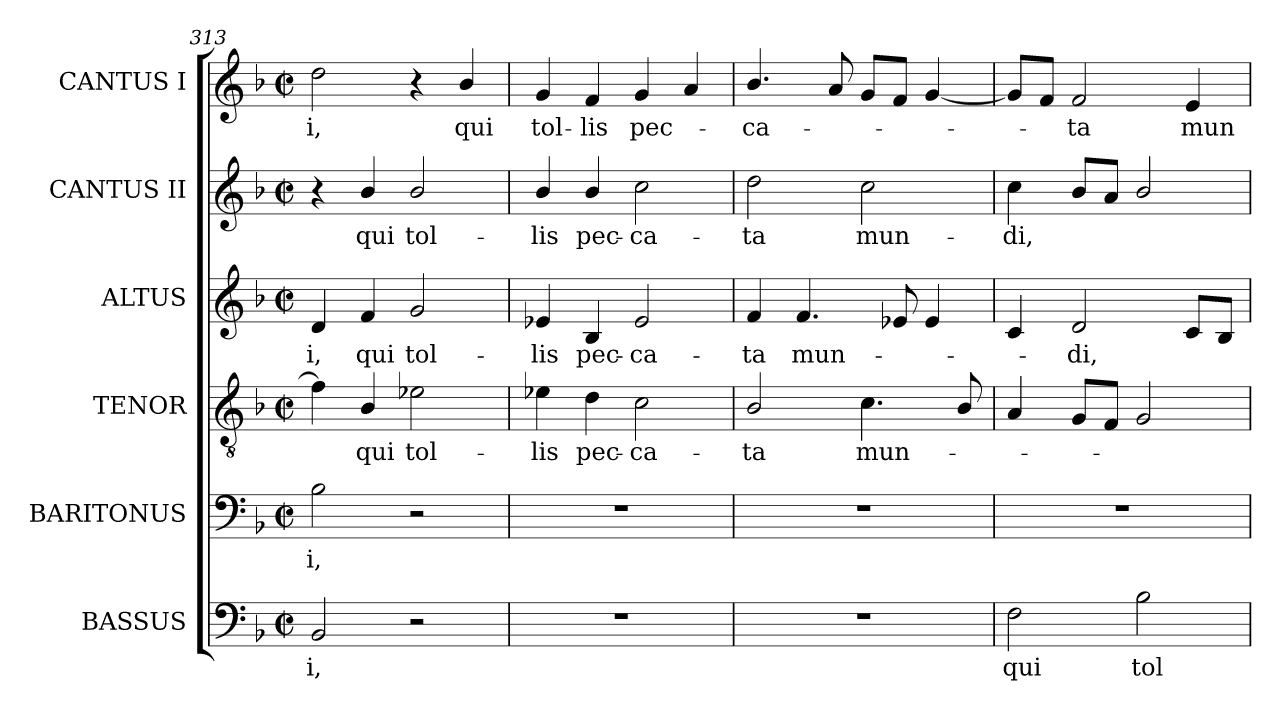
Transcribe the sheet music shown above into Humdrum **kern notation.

**kern	**text	**kern	**text	**kern	**text	**kern	**text	**kern	**text	**kern	**text
*part6	*part6	*part5	*part5	*part4	*part4	*part3	*part3	*part2	*part2	*part1	*part1
*staff6	*staff6	*staff5	*staff5	*staff4	*staff4	*staff3	*staff3	*staff2	*staff2	*staff1	*staff1
*I"BASSUS	*	*I"BARITONUS	*	*I"TENOR	*	*I"ALTUS	*	*I"CANTUS II	*	*I"CANTUS I	*
*I'B.	*	*I'Bar.	*	*I'T.	*	*I'A.	*	*	*	*	*
!!LO:LB:g=z
*clefF4	*	*clefF4	*	*clefGv2	*	*clefG2	*	*clefG2	*	*clefG2	*
*	*	*	*	*ITrd7c12	*	*	*	*	*	*	*
*k[b-]	*	*k[b-]	*	*k[b-]	*	*k[b-]	*	*k[b-]	*	*k[b-]	*
*F:	*	*F:	*	*F:	*	*F:	*	*F:	*	*F:	*
*M2/2	*	*M2/2	*	*M2/2	*	*M2/2	*	*M2/2	*	*M2/2	*
*met(c|)	*	*met(c|)	*	*met(c|)	*	*met(c|)	*	*met(c|)	*	*met(c|)	*
=313	=313	=313	=313	=313	=313	=313	=313	=313	=313	=313	=313
!	!LO:LY:b:color=#000000	!	!	!	!	!	!	!	!	!	!
!	!	!	!LO:LY:b:color=#000000	!	!	!	!	!	!	!	!
!	!	!	!	!	!	!	!LO:LY:b:color=#000000	!	!	!	!
!	!	!	!	!	!	!	!	!	!	!	!LO:LY:b:color=#000000
2BB-i/	-i,	2B-i\	-i,	4Fi\]	.	4di/	-i,	4r	.	2ddi\	-i,
!	!	!	!	!	!LO:LY:b:color=#000000	!	!	!	!	!	!
!	!	!	!	!	!	!	!LO:LY:b:color=#000000	!	!	!	!
!	!	!	!	!	!	!	!	!	!LO:LY:b:color=#000000	!	!
.	.	.	.	4BB-i/	qui	4fi/	qui	4b-i/	qui	.	.
!	!	!	!	!	!LO:LY:b:color=#000000	!	!	!	!	!	!
!	!	!	!	!	!	!	!LO:LY:b:color=#000000	!	!	!	!
!	!	!	!	!	!	!	!	!	!LO:LY:b:color=#000000	!	!
2r	.	2r	.	2E-Xi\	tol-	2gi/	tol-	2b-i/	tol-	4r	.
!	!	!	!	!	!	!	!	!	!	!	!LO:LY:b:color=#000000
.	.	.	.	.	.	.	.	.	.	4b-i/	qui
=314	=314	=314	=314	=314	=314	=314	=314	=314	=314	=314	=314
!	!	!	!	!	!LO:LY:b:color=#000000	!	!	!	!	!	!
!	!	!	!	!	!	!	!LO:LY:b:color=#000000	!	!	!	!
!	!	!	!	!	!	!	!	!	!LO:LY:b:color=#000000	!	!
!	!	!	!	!	!	!	!	!	!	!	!LO:LY:b:color=#000000
1r	.	1r	.	4E-Xi\	-lis	4e-Xi/	-lis	4b-i/	-lis	4gi/	tol-
!	!	!	!	!	!LO:LY:b:color=#000000	!	!	!	!	!	!
!	!	!	!	!	!	!	!LO:LY:b:color=#000000	!	!	!	!
!	!	!	!	!	!	!	!	!	!LO:LY:b:color=#000000	!	!
!	!	!	!	!	!	!	!	!	!	!	!LO:LY:b:color=#000000
.	.	.	.	4Di\	pec-	4B-i/	pec-	4b-i/	pec-	4fi/	-lis
!	!	!	!	!	!LO:LY:b:color=#000000	!	!	!	!	!	!
!	!	!	!	!	!	!	!LO:LY:b:color=#000000	!	!	!	!
!	!	!	!	!	!	!	!	!	!LO:LY:b:color=#000000	!	!
!	!	!	!	!	!	!	!	!	!	!	!LO:LY:b:color=#000000
.	.	.	.	2Ci\	-ca-	2e-i/	-ca-	2cci\	-ca-	4gi/	pec-
.	.	.	.	.	.	.	.	.	.	4ai/	.
=315	=315	=315	=315	=315	=315	=315	=315	=315	=315	=315	=315
!	!	!	!	!	!LO:LY:b:color=#000000	!	!	!	!	!	!
!	!	!	!	!	!	!	!LO:LY:b:color=#000000	!	!	!	!
!	!	!	!	!	!	!	!	!	!LO:LY:b:color=#000000	!	!
!	!	!	!	!	!	!	!	!	!	!	!LO:LY:b:color=#000000
1r	.	1r	.	2BB-i/	-ta	4fi/	-ta	2ddi\	-ta	4.b-i/	-ca-
!	!	!	!	!	!	!	!LO:LY:b:color=#000000	!	!	!	!
.	.	.	.	.	.	4.fi/	mun-	.	.	.	.
.	.	.	.	.	.	.	.	.	.	8ai/	.
!	!	!	!	!	!LO:LY:b:color=#000000	!	!	!	!	!	!
!	!	!	!	!	!	!	!	!	!LO:LY:b:color=#000000	!	!
.	.	.	.	4.Ci\	mun-	.	.	2cci\	mun-	8gi/L	.
.	.	.	.	.	.	8e-Xi/	.	.	.	8fi/J	.
.	.	.	.	.	.	4e-i/	.	.	.	[4gi/	.
.	.	.	.	8BB-i/	.	.	.	.	.	.	.
=316	=316	=316	=316	=316	=316	=316	=316	=316	=316	=316	=316
!	!LO:LY:b:color=#000000	!	!	!	!	!	!	!	!	!	!
!	!	!	!	!	!	!	!	!	!LO:LY:b:color=#000000	!	!
2Fi\	qui	1r	.	4AAi/	.	4ci/	.	4cci\	-di,	8gi/L]	.
.	.	.	.	.	.	.	.	.	.	8fi/J	.
!	!	!	!	!	!	!	!LO:LY:b:color=#000000	!	!	!	!
!	!	!	!	!	!	!	!	!	!	!	!LO:LY:b:color=#000000
.	.	.	.	8GGi/L	.	2di/	-di,	8b-i/L	.	2fi/	-ta
.	.	.	.	8FFi/J	.	.	.	8ai/J	.	.	.
!	!LO:LY:b:color=#000000	!	!	!	!	!	!	!	!	!	!
2B-i\	tol-	.	.	2GGi/	.	.	.	2b-i/	.	.	.
!	!	!	!	!	!	!	!	!	!	!	!LO:LY:b:color=#000000
.	.	.	.	.	.	8ci/L	.	.	.	4ei/	mun-
.	.	.	.	.	.	8B-i/J	.	.	.	.	.
=	=	=	=	=	=	=	=	=	=	=	=
*-	*-	*-	*-	*-	*-	*-	*-	*-	*-	*-	*-
